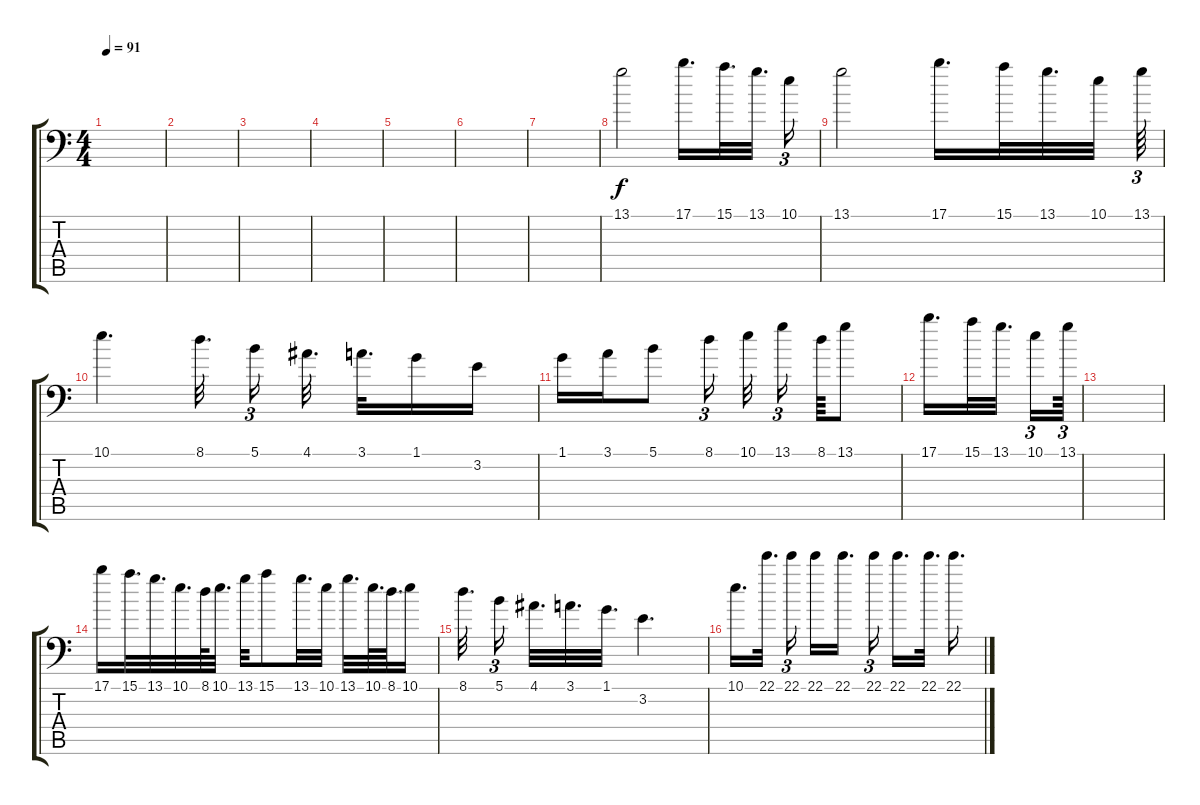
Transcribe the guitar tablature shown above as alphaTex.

\track "" {instrument distortionguitar}
\staff {score tabs}
\tuning (Gb3 Db3 Ab2 Eb2 Bb1 F1) {hide}
\ts (4 4)
\tempo 91
\clef f4
\ks c
|
|
|
|
|
|
|
13.1.2 17.1.16{d} 15.1.32{d} 13.1.32{d} 10.1.16{tu (3 2)} |
13.1.2 17.1.16{d} 15.1.32 13.1.32{d} 10.1.32 13.1.64{tu (3 2)} |
10.1.4{d} 8.1.32{d} 5.1.16{tu (3 2)} 4.1.32{d} 3.1.32{d} 1.1.16 3.2.16 |
1.1.16 3.1.16 5.1.8 8.1.16{tu (3 2)} 10.1.32 13.1.16{tu (3 2)} 8.1.64 13.1.8 |
17.1.16{d} 15.1.32 13.1.32{d} 10.1.16{tu (3 2)} 13.1.64{tu (3 2)} |
|
17.1.16 15.1.32{d} 13.1.32{d} 10.1.32{d} 8.1.64 10.1.32{d} 13.1.32 15.1.8 13.1.32{d} 10.1.32 13.1.32{d} 10.1.64{d} 8.1.64{d} 10.1.16 |
8.1.32{d} 5.1.16{tu (3 2)} 4.1.32{d} 3.1.32{d} 1.1.32{d} 3.2.4{d} |
10.1.16{d} 22.1.32{d} 22.1.16{tu (3 2)} 22.1.16 22.1.16{d} 22.1.16{tu (3 2)} 22.1.16{d} 22.1.32{d} 22.1.16{d}
